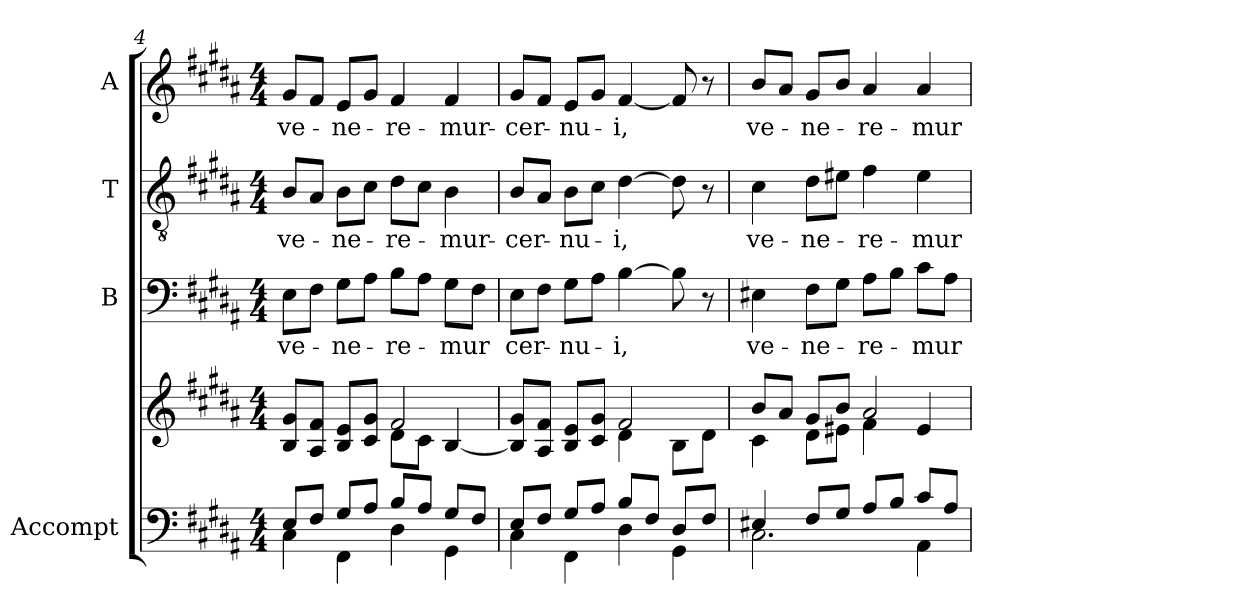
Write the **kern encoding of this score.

**kern	**kern	**kern	**text	**kern	**text	**kern	**text
*part4	*part4	*part3	*part3	*part2	*part2	*part1	*part1
*staff5	*staff4	*staff3	*staff3	*staff2	*staff2	*staff1	*staff1
*I"Accompt	*	*I"B	*	*I"T	*	*I"A	*
*	*	*I'B.	*	*I'T.	*	*	*
*clefF4	*clefG2	*clefF4	*	*clefGv2	*	*clefG2	*
*	*	*	*	*ITrd7c12	*	*	*
*k[f#c#g#d#a#]	*k[f#c#g#d#a#]	*k[f#c#g#d#a#]	*	*k[f#c#g#d#a#]	*	*k[f#c#g#d#a#]	*
*B:	*B:	*B:	*	*B:	*	*B:	*
*M4/4	*M4/4	*M4/4	*	*M4/4	*	*M4/4	*
=4	=4	=4	=4	=4	=4	=4	=4
*^	*^	*	*	*	*	*	*
!	!	!	!	!	!LO:LY:b:color=#000000	!	!	!	!
!	!	!	!	!	!	!	!LO:LY:b:color=#000000	!	!
!	!	!	!	!	!	!	!	!	!LO:LY:b:color=#000000
8Ei/L	4C#i\	8Bi/ 8g#i/L	2ryy	8Ei\L	ve-	8BBi/L	-ve-	8g#i/L	-ve-
8F#i/J	.	8A#i/ 8f#i/J	.	8F#i\J	.	8AA#i/J	.	8f#i/J	.
!	!	!	!	!	!LO:LY:b:color=#000000	!	!	!	!
!	!	!	!	!	!	!	!LO:LY:b:color=#000000	!	!
!	!	!	!	!	!	!	!	!	!LO:LY:b:color=#000000
8G#i/L	4FF#i\	8Bi/ 8ei/L	.	8G#i\L	-ne-	8BBi\L	-ne-	8ei/L	-ne-
8A#i/J	.	8c#i/ 8g#i/J	.	8A#i\J	.	8C#i\J	.	8g#i/J	.
!	!	!	!	!	!LO:LY:b:color=#000000	!	!	!	!
!	!	!	!	!	!	!	!LO:LY:b:color=#000000	!	!
!	!	!	!	!	!	!	!	!	!LO:LY:b:color=#000000
8Bi/L	4D#i\	2f#i/	8d#i\L	8Bi\L	-re-	8D#i\L	-re-	4f#i/	-re-
8A#i/J	.	.	8c#i\J	8A#i\J	.	8C#i\J	.	.	.
!	!	!	!	!	!LO:LY:b:color=#000000	!	!	!	!
!	!	!	!	!	!	!	!LO:LY:b:color=#000000	!	!
!	!	!	!	!	!	!	!	!	!LO:LY:b:color=#000000
8G#i/L	4GG#i\	.	[4Bi/	8G#i\L	-mur	4BBi\	-mur-	4f#i/	-mur-
8F#i/J	.	.	.	8F#i\J	.	.	.	.	.
=5	=5	=5	=5	=5	=5	=5	=5	=5	=5
!	!	!	!	!	!LO:LY:b:color=#000000	!	!	!	!
!	!	!	!	!	!	!	!LO:LY:b:color=#000000	!	!
!	!	!	!	!	!	!	!	!	!LO:LY:b:color=#000000
8Ei/L	4C#i\	8Bi]/ 8g#i/L	2ryy	8Ei\L	cer-	8BBi/L	-cer-	8g#i/L	-cer-
8F#i/J	.	8A#i/ 8f#i/J	.	8F#i\J	.	8AA#i/J	.	8f#i/J	.
!	!	!	!	!	!LO:LY:b:color=#000000	!	!	!	!
!	!	!	!	!	!	!	!LO:LY:b:color=#000000	!	!
!	!	!	!	!	!	!	!	!	!LO:LY:b:color=#000000
8G#i/L	4FF#i\	8Bi/ 8ei/L	.	8G#i\L	-nu-	8BBi\L	-nu-	8ei/L	-nu-
8A#i/J	.	8c#i/ 8g#i/J	.	8A#i\J	.	8C#i\J	.	8g#i/J	.
!	!	!	!	!	!LO:LY:b:color=#000000	!	!	!	!
!	!	!	!	!	!	!	!LO:LY:b:color=#000000	!	!
!	!	!	!	!	!	!	!	!	!LO:LY:b:color=#000000
8Bi/L	4D#i\	2f#i/	4d#i\	[4Bi\	-i,	[4D#i\	-i,	[4f#i/	-i,
8F#i/J	.	.	.	.	.	.	.	.	.
8D#i/L	4GG#i\	.	8Bi\L	8Bi\]	.	8D#i\]	.	8f#i/]	.
8F#i/J	.	.	8d#i\J	8r	.	8r	.	8r	.
!!LO:LB:g=z
=6	=6	=6	=6	=6	=6	=6	=6	=6	=6
!	!	!	!	!	!LO:LY:b:color=#000000	!	!	!	!
!	!	!	!	!	!	!	!LO:LY:b:color=#000000	!	!
!	!	!	!	!	!	!	!	!	!LO:LY:b:color=#000000
4E#Xi/	2.C#i\	8bi/L	4c#i\	4E#Xi\	ve-	4C#i\	ve-	8bi/L	ve-
.	.	8a#i/J	.	.	.	.	.	8a#i/J	.
!	!	!	!	!	!LO:LY:b:color=#000000	!	!	!	!
!	!	!	!	!	!	!	!LO:LY:b:color=#000000	!	!
!	!	!	!	!	!	!	!	!	!LO:LY:b:color=#000000
8F#i/L	.	8g#i/L	8d#i\L	8F#i\L	-ne-	8D#i\L	-ne-	8g#i/L	-ne-
8G#i/J	.	8bi/J	8e#Xi\J	8G#i\J	.	8E#Xi\J	.	8bi/J	.
!	!	!	!	!	!LO:LY:b:color=#000000	!	!	!	!
!	!	!	!	!	!	!	!LO:LY:b:color=#000000	!	!
!	!	!	!	!	!	!	!	!	!LO:LY:b:color=#000000
8A#i/L	.	2a#i/	4f#i\	8A#i\L	-re-	4F#i\	-re-	4a#i/	-re-
8Bi/J	.	.	.	8Bi\J	.	.	.	.	.
!	!	!	!	!	!LO:LY:b:color=#000000	!	!	!	!
!	!	!	!	!	!	!	!LO:LY:b:color=#000000	!	!
!	!	!	!	!	!	!	!	!	!LO:LY:b:color=#000000
8c#i/L	4AA#i\	.	4e#i/	8c#i\L	-mur	4E#i\	-mur-	4a#i/	-mur-
8A#i/J	.	.	.	8A#i\J	.	.	.	.	.
*v	*v	*	*	*	*	*	*	*	*
*	*v	*v	*	*	*	*	*	*
=	=	=	=	=	=	=	=
*-	*-	*-	*-	*-	*-	*-	*-
